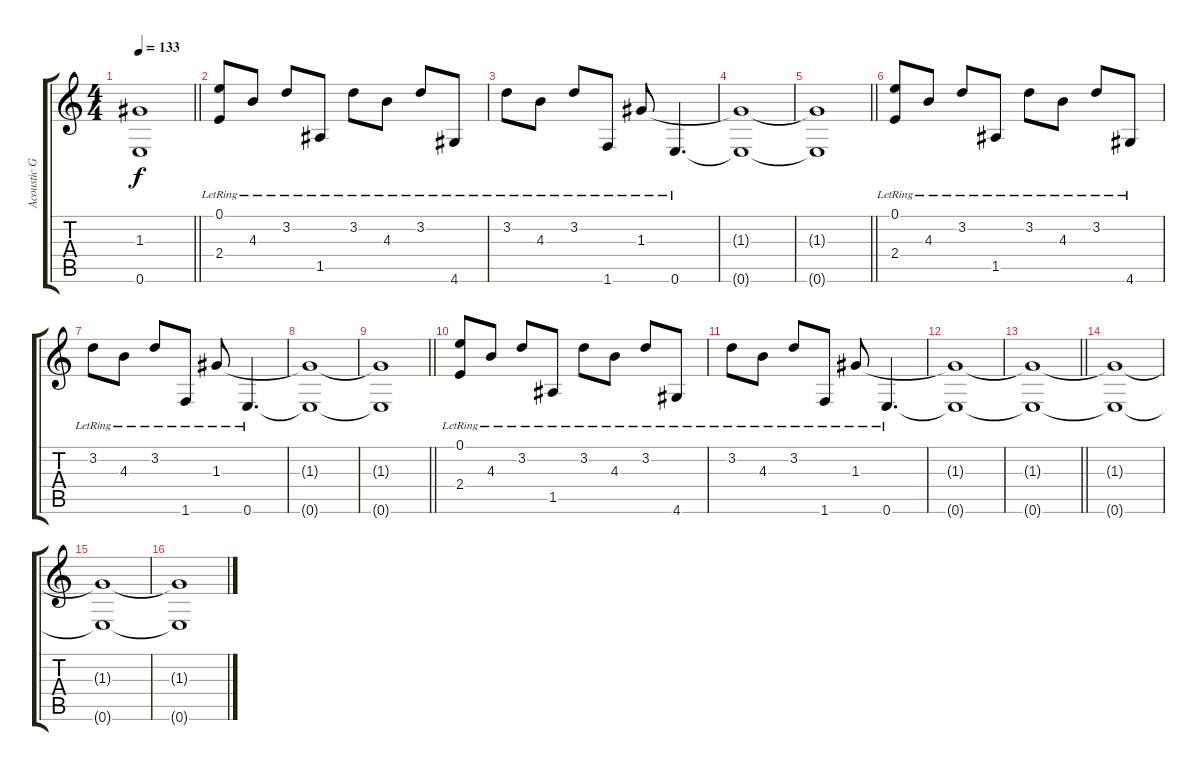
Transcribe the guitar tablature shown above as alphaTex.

\track ("Acoustic Guitars" "Acoustic G") {instrument acousticguitarsteel}
\staff {score tabs}
\tuning (E4 B3 G3 D3 A2 E2) {hide}
\ts (4 4)
\tempo 133
\clef g2
\barLineRight lightlight
\ks c
(1.3{t} 0.6{t}).1{dy f} |
\section ("" "")
(0.1{lr} 2.4{lr}).8 4.3{lr}.8 3.2{lr}.8 1.5{lr}.8 3.2{lr}.8 4.3{lr}.8 3.2{lr}.8 4.6{lr}.8 |
3.2{lr}.8 4.3{lr}.8 3.2{lr}.8 1.6{lr}.8 1.3{lr}.8 0.6{lr}.4{d} |
(1.3{t} 0.6{t}).1 |
\barLineRight lightlight
(1.3{t} 0.6{t}).1 |
\section ("" "")
(0.1{lr} 2.4{lr}).8 4.3{lr}.8 3.2{lr}.8 1.5{lr}.8 3.2{lr}.8 4.3{lr}.8 3.2{lr}.8 4.6{lr}.8 |
3.2{lr}.8 4.3{lr}.8 3.2{lr}.8 1.6{lr}.8 1.3{lr}.8 0.6{lr}.4{d} |
(1.3{t} 0.6{t}).1 |
\barLineRight lightlight
(1.3{t} 0.6{t}).1 |
\section ("" "")
(0.1{lr} 2.4{lr}).8 4.3{lr}.8 3.2{lr}.8 1.5{lr}.8 3.2{lr}.8 4.3{lr}.8 3.2{lr}.8 4.6{lr}.8 |
3.2{lr}.8 4.3{lr}.8 3.2{lr}.8 1.6{lr}.8 1.3{lr}.8 0.6{lr}.4{d} |
(1.3{t} 0.6{t}).1 |
\barLineRight lightlight
(1.3{t} 0.6{t}).1 |
\section ("" "")
(1.3{t} 0.6{t}).1 |
(1.3{t} 0.6{t}).1 |
(1.3{t} 0.6{t}).1
